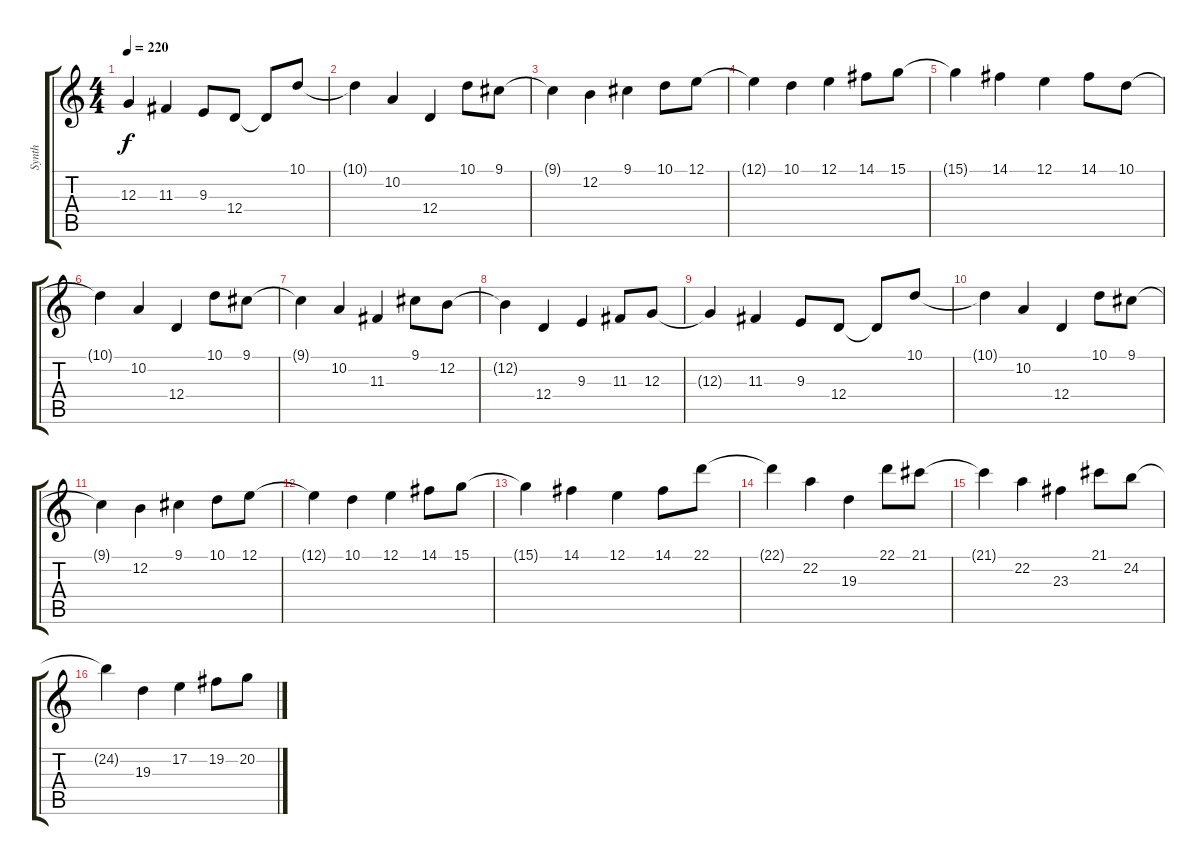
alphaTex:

\track ("Synth" "Synth") {instrument lead1square}
\staff {score tabs}
\tuning (E4 B3 G3 D3 A2 E2) {hide}
\ts (4 4)
\tempo 220
\clef g2
\ks c
12.3{t}.4{dy f} 11.3.4 9.3.8 12.4.8 12.4{t}.8 10.1.8 |
10.1{t}.4 10.2.4 12.4.4 10.1.8 9.1.8 |
9.1{t}.4 12.2.4 9.1.4 10.1.8 12.1.8 |
12.1{t}.4 10.1.4 12.1.4 14.1.8 15.1.8 |
15.1{t}.4 14.1.4 12.1.4 14.1.8 10.1.8 |
10.1{t}.4 10.2.4 12.4.4 10.1.8 9.1.8 |
9.1{t}.4 10.2.4 11.3.4 9.1.8 12.2.8 |
12.2{t}.4 12.4.4 9.3.4 11.3.8 12.3.8 |
12.3{t}.4 11.3.4 9.3.8 12.4.8 12.4{t}.8 10.1.8 |
10.1{t}.4 10.2.4 12.4.4 10.1.8 9.1.8 |
9.1{t}.4 12.2.4 9.1.4 10.1.8 12.1.8 |
12.1{t}.4 10.1.4 12.1.4 14.1.8 15.1.8 |
15.1{t}.4 14.1.4 12.1.4 14.1.8 22.1.8 |
22.1{t}.4 22.2.4 19.3.4 22.1.8 21.1.8 |
21.1{t}.4 22.2.4 23.3.4 21.1.8 24.2.8 |
24.2{t}.4 19.3.4 17.2.4 19.2.8 20.2.8
